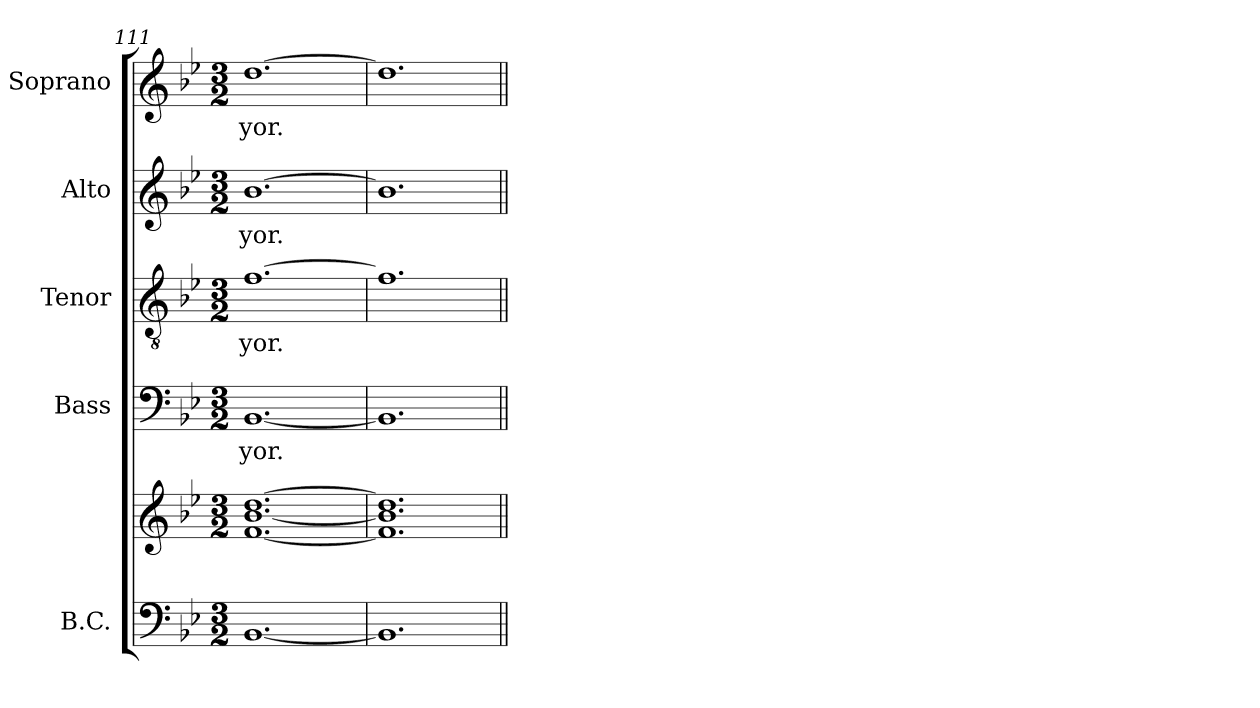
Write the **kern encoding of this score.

**kern	**kern	**kern	**text	**kern	**text	**kern	**text	**kern	**text
*part5	*part5	*part4	*part4	*part3	*part3	*part2	*part2	*part1	*part1
*staff6	*staff5	*staff4	*staff4	*staff3	*staff3	*staff2	*staff2	*staff1	*staff1
*I"B.C.	*	*I"Bass	*	*I"Tenor	*	*I"Alto	*	*I"Soprano	*
*I'B.C.	*	*I'B	*	*I'T	*	*I'A	*	*I'S	*
*clefF4	*clefG2	*clefF4	*	*clefGv2	*	*clefG2	*	*clefG2	*
*k[b-e-]	*k[b-e-]	*k[b-e-]	*	*k[b-e-]	*	*k[b-e-]	*	*k[b-e-]	*
*B-:	*B-:	*B-:	*	*B-:	*	*B-:	*	*B-:	*
*M3/2	*M3/2	*M3/2	*	*M3/2	*	*M3/2	*	*M3/2	*
=111	=111	=111	=111	=111	=111	=111	=111	=111	=111
!	!	!	!LO:LY:b	!	!LO:LY:b	!	!LO:LY:b	!	!LO:LY:b
[1.BB-	[1.f [1.b- [1.dd	[1.BB-	-yor.	[1.f	-yor.	[1.b-	-yor.	[1.dd	-yor.
=112	=112	=112	=112	=112	=112	=112	=112	=112	=112
1.BB-]	1.f] 1.b-] 1.dd]	1.BB-]	.	1.f]	.	1.b-]	.	1.dd]	.
=||	=||	=||	=||	=||	=||	=||	=||	=||	=||
*-	*-	*-	*-	*-	*-	*-	*-	*-	*-
